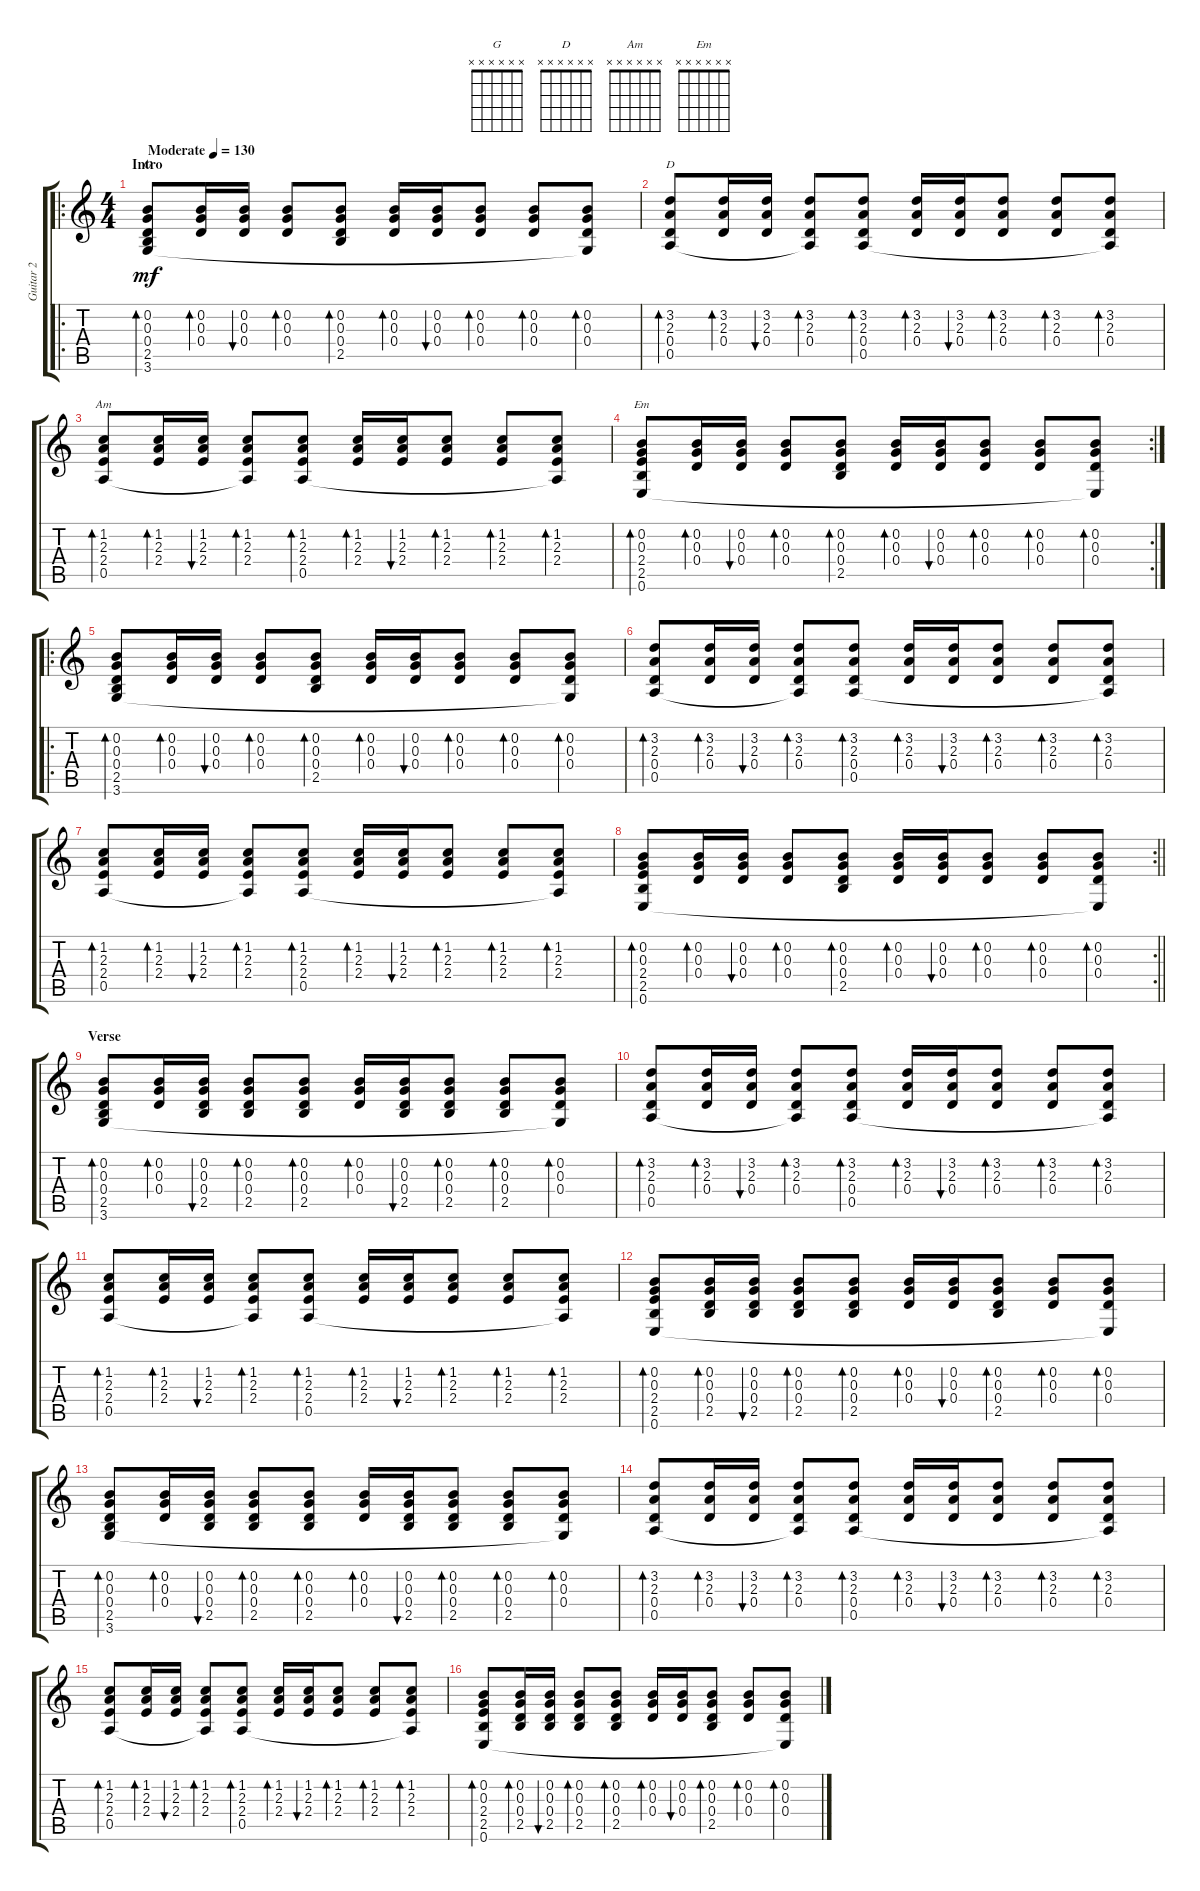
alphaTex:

\track ("Guitar 2" "Guitar 2") {instrument acousticguitarsteel}
\staff {score tabs}
\tuning (E4 B3 G3 D3 A2 E2) {hide}
\chord ("G" x x x x x x)
\chord ("D" x x x x x x)
\chord ("Am" x x x x x x)
\chord ("Em" x x x x x x)
\ro
\ts (4 4)
\section ("" "Intro")
\tempo (130 "Moderate")
\clef g2
\ks c
(0.2 0.3 0.4 2.5 3.6).8{bd 30 ch "G" dy mf instrument acousticguitarsteel} (0.2 0.3 0.4).16{bd 30} (0.2 0.3 0.4).16{bu 30} (0.2 0.3 0.4).8{bd 30} (0.2 0.3 0.4 2.5).8{bd 30} (0.2 0.3 0.4).16{bd 30} (0.2 0.3 0.4).16{bu 30} (0.2 0.3 0.4).8{bd 30} (0.2 0.3 0.4).8{bd 30} (0.2 0.3 0.4 3.6{t}).8{bd 30} |
(3.2 2.3 0.4 0.5).8{bd 30 ch "D"} (3.2 2.3 0.4).16{bd 30} (3.2 2.3 0.4).16{bu 30} (3.2 2.3 0.4 0.5{t}).8{bd 30} (3.2 2.3 0.4 0.5).8{bd 30} (3.2 2.3 0.4).16{bd 30} (3.2 2.3 0.4).16{bu 30} (3.2 2.3 0.4).8{bd 30} (3.2 2.3 0.4).8{bd 30} (3.2 2.3 0.4 0.5{t}).8{bd 30} |
(1.2 2.3 2.4 0.5).8{bd 30 ch "Am"} (1.2 2.3 2.4).16{bd 30} (1.2 2.3 2.4).16{bu 30} (1.2 2.3 2.4 0.5{t}).8{bd 30} (1.2 2.3 2.4 0.5).8{bd 30} (1.2 2.3 2.4).16{bd 30} (1.2 2.3 2.4).16{bu 30} (1.2 2.3 2.4).8{bd 30} (1.2 2.3 2.4).8{bd 30} (1.2 2.3 2.4 0.5{t}).8{bd 30} |
\rc 2
(0.2 0.3 2.4 2.5 0.6).8{bd 30 ch "Em"} (0.2 0.3 0.4).16{bd 30} (0.2 0.3 0.4).16{bu 30} (0.2 0.3 0.4).8{bd 30} (0.2 0.3 0.4 2.5).8{bd 30} (0.2 0.3 0.4).16{bd 30} (0.2 0.3 0.4).16{bu 30} (0.2 0.3 0.4).8{bd 30} (0.2 0.3 0.4).8{bd 30} (0.2 0.3 0.4 0.6{t}).8{bd 30} |
\ro
(0.2 0.3 0.4 2.5 3.6).8{bd 30} (0.2 0.3 0.4).16{bd 30} (0.2 0.3 0.4).16{bu 30} (0.2 0.3 0.4).8{bd 30} (0.2 0.3 0.4 2.5).8{bd 30} (0.2 0.3 0.4).16{bd 30} (0.2 0.3 0.4).16{bu 30} (0.2 0.3 0.4).8{bd 30} (0.2 0.3 0.4).8{bd 30} (0.2 0.3 0.4 3.6{t}).8{bd 30} |
(3.2 2.3 0.4 0.5).8{bd 30} (3.2 2.3 0.4).16{bd 30} (3.2 2.3 0.4).16{bu 30} (3.2 2.3 0.4 0.5{t}).8{bd 30} (3.2 2.3 0.4 0.5).8{bd 30} (3.2 2.3 0.4).16{bd 30} (3.2 2.3 0.4).16{bu 30} (3.2 2.3 0.4).8{bd 30} (3.2 2.3 0.4).8{bd 30} (3.2 2.3 0.4 0.5{t}).8{bd 30} |
(1.2 2.3 2.4 0.5).8{bd 30} (1.2 2.3 2.4).16{bd 30} (1.2 2.3 2.4).16{bu 30} (1.2 2.3 2.4 0.5{t}).8{bd 30} (1.2 2.3 2.4 0.5).8{bd 30} (1.2 2.3 2.4).16{bd 30} (1.2 2.3 2.4).16{bu 30} (1.2 2.3 2.4).8{bd 30} (1.2 2.3 2.4).8{bd 30} (1.2 2.3 2.4 0.5{t}).8{bd 30} |
\rc 2
\barLineRight lightlight
(0.2 0.3 2.4 2.5 0.6).8{bd 30} (0.2 0.3 0.4).16{bd 30} (0.2 0.3 0.4).16{bu 30} (0.2 0.3 0.4).8{bd 30} (0.2 0.3 0.4 2.5).8{bd 30} (0.2 0.3 0.4).16{bd 30} (0.2 0.3 0.4).16{bu 30} (0.2 0.3 0.4).8{bd 30} (0.2 0.3 0.4).8{bd 30} (0.2 0.3 0.4 0.6{t}).8{bd 30} |
\section ("" "Verse")
(0.2 0.3 0.4 2.5 3.6).8{bd 30} (0.2 0.3 0.4).16{bd 30} (0.2 0.3 0.4 2.5).16{bu 30} (0.2 0.3 0.4 2.5).8{bd 30} (0.2 0.3 0.4 2.5).8{bd 30} (0.2 0.3 0.4).16{bd 30} (0.2 0.3 0.4 2.5).16{bu 30} (0.2 0.3 0.4 2.5).8{bd 30} (0.2 0.3 0.4 2.5).8{bd 30} (0.2 0.3 0.4 3.6{t}).8{bd 30} |
(3.2 2.3 0.4 0.5).8{bd 30} (3.2 2.3 0.4).16{bd 30} (3.2 2.3 0.4).16{bu 30} (3.2 2.3 0.4 0.5{t}).8{bd 30} (3.2 2.3 0.4 0.5).8{bd 30} (3.2 2.3 0.4).16{bd 30} (3.2 2.3 0.4).16{bu 30} (3.2 2.3 0.4).8{bd 30} (3.2 2.3 0.4).8{bd 30} (3.2 2.3 0.4 0.5{t}).8{bd 30} |
(1.2 2.3 2.4 0.5).8{bd 30} (1.2 2.3 2.4).16{bd 30} (1.2 2.3 2.4).16{bu 30} (1.2 2.3 2.4 0.5{t}).8{bd 30} (1.2 2.3 2.4 0.5).8{bd 30} (1.2 2.3 2.4).16{bd 30} (1.2 2.3 2.4).16{bu 30} (1.2 2.3 2.4).8{bd 30} (1.2 2.3 2.4).8{bd 30} (1.2 2.3 2.4 0.5{t}).8{bd 30} |
(0.2 0.3 2.4 2.5 0.6).8{bd 30} (0.2 0.3 0.4 2.5).16{bd 30} (0.2 0.3 0.4 2.5).16{bu 30} (0.2 0.3 0.4 2.5).8{bd 30} (0.2 0.3 0.4 2.5).8{bd 30} (0.2 0.3 0.4).16{bd 30} (0.2 0.3 0.4).16{bu 30} (0.2 0.3 0.4 2.5).8{bd 30} (0.2 0.3 0.4).8{bd 30} (0.2 0.3 0.4 0.6{t}).8{bd 30} |
(0.2 0.3 0.4 2.5 3.6).8{bd 30} (0.2 0.3 0.4).16{bd 30} (0.2 0.3 0.4 2.5).16{bu 30} (0.2 0.3 0.4 2.5).8{bd 30} (0.2 0.3 0.4 2.5).8{bd 30} (0.2 0.3 0.4).16{bd 30} (0.2 0.3 0.4 2.5).16{bu 30} (0.2 0.3 0.4 2.5).8{bd 30} (0.2 0.3 0.4 2.5).8{bd 30} (0.2 0.3 0.4 3.6{t}).8{bd 30} |
(3.2 2.3 0.4 0.5).8{bd 30} (3.2 2.3 0.4).16{bd 30} (3.2 2.3 0.4).16{bu 30} (3.2 2.3 0.4 0.5{t}).8{bd 30} (3.2 2.3 0.4 0.5).8{bd 30} (3.2 2.3 0.4).16{bd 30} (3.2 2.3 0.4).16{bu 30} (3.2 2.3 0.4).8{bd 30} (3.2 2.3 0.4).8{bd 30} (3.2 2.3 0.4 0.5{t}).8{bd 30} |
(1.2 2.3 2.4 0.5).8{bd 30} (1.2 2.3 2.4).16{bd 30} (1.2 2.3 2.4).16{bu 30} (1.2 2.3 2.4 0.5{t}).8{bd 30} (1.2 2.3 2.4 0.5).8{bd 30} (1.2 2.3 2.4).16{bd 30} (1.2 2.3 2.4).16{bu 30} (1.2 2.3 2.4).8{bd 30} (1.2 2.3 2.4).8{bd 30} (1.2 2.3 2.4 0.5{t}).8{bd 30} |
(0.2 0.3 2.4 2.5 0.6).8{bd 30} (0.2 0.3 0.4 2.5).16{bd 30} (0.2 0.3 0.4 2.5).16{bu 30} (0.2 0.3 0.4 2.5).8{bd 30} (0.2 0.3 0.4 2.5).8{bd 30} (0.2 0.3 0.4).16{bd 30} (0.2 0.3 0.4).16{bu 30} (0.2 0.3 0.4 2.5).8{bd 30} (0.2 0.3 0.4).8{bd 30} (0.2 0.3 0.4 0.6{t}).8{bd 30}
